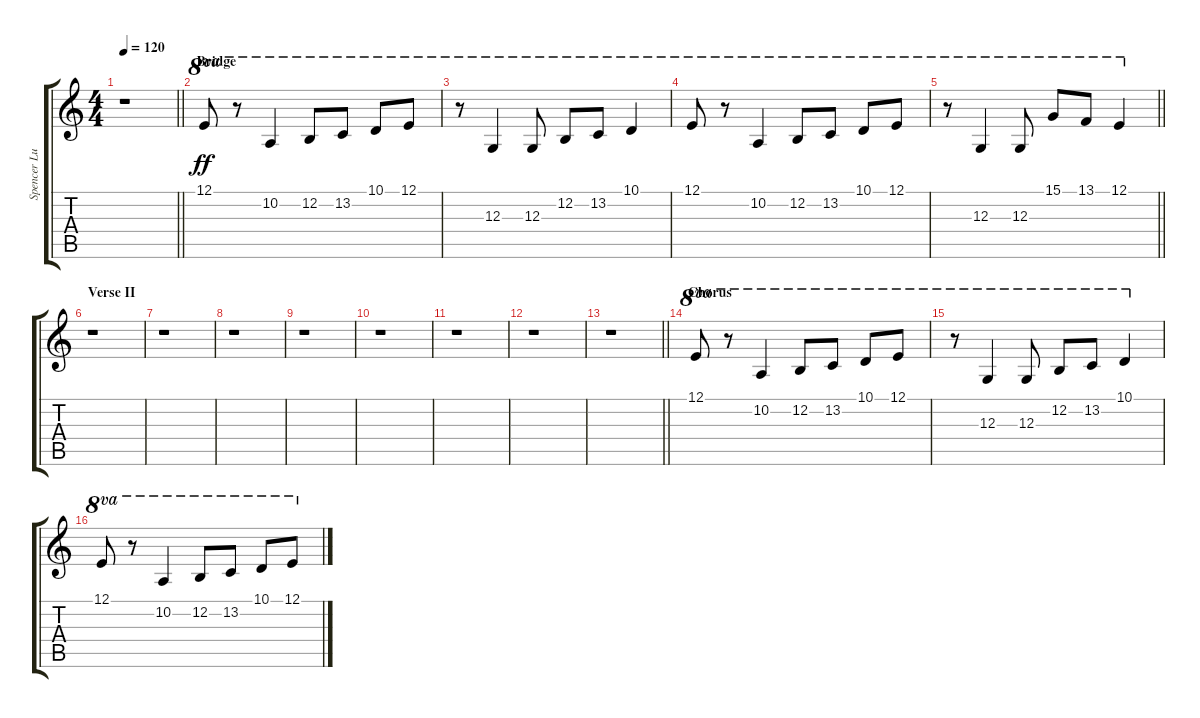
\track ("Spencer Ludwig's trumpet" "Spencer Lu") {instrument trumpet}
\staff {score tabs}
\tuning (E4 B3 G3 D3 A2 E2) {hide}
\ts (4 4)
\tempo 120
\clef g2
\barLineRight lightlight
\ks c
r.1{dy ff} |
\section ("" "Bridge")
12.1.8{ot 8va} r.8{ot 8va} 10.2.4{ot 8va} 12.2.8{ot 8va} 13.2.8{ot 8va} 10.1.8{ot 8va} 12.1.8{ot 8va} |
r.8{ot 8va} 12.3.4{ot 8va} 12.3.8{ot 8va} 12.2.8{ot 8va} 13.2.8{ot 8va} 10.1.4{ot 8va} |
12.1.8{ot 8va} r.8{ot 8va} 10.2.4{ot 8va} 12.2.8{ot 8va} 13.2.8{ot 8va} 10.1.8{ot 8va} 12.1.8{ot 8va} |
\barLineRight lightlight
r.8{ot 8va} 12.3.4{ot 8va} 12.3.8{ot 8va} 15.1.8{ot 8va} 13.1.8{ot 8va} 12.1.4{ot 8va} |
\section ("" "Verse II")
r.1 |
r.1 |
r.1 |
r.1 |
r.1 |
r.1 |
r.1 |
\barLineRight lightlight
r.1 |
\section ("" "Chorus")
12.1.8{ot 8va} r.8{ot 8va} 10.2.4{ot 8va} 12.2.8{ot 8va} 13.2.8{ot 8va} 10.1.8{ot 8va} 12.1.8{ot 8va} |
r.8{ot 8va} 12.3.4{ot 8va} 12.3.8{ot 8va} 12.2.8{ot 8va} 13.2.8{ot 8va} 10.1.4{ot 8va} |
12.1.8{ot 8va} r.8{ot 8va} 10.2.4{ot 8va} 12.2.8{ot 8va} 13.2.8{ot 8va} 10.1.8{ot 8va} 12.1.8{ot 8va}
